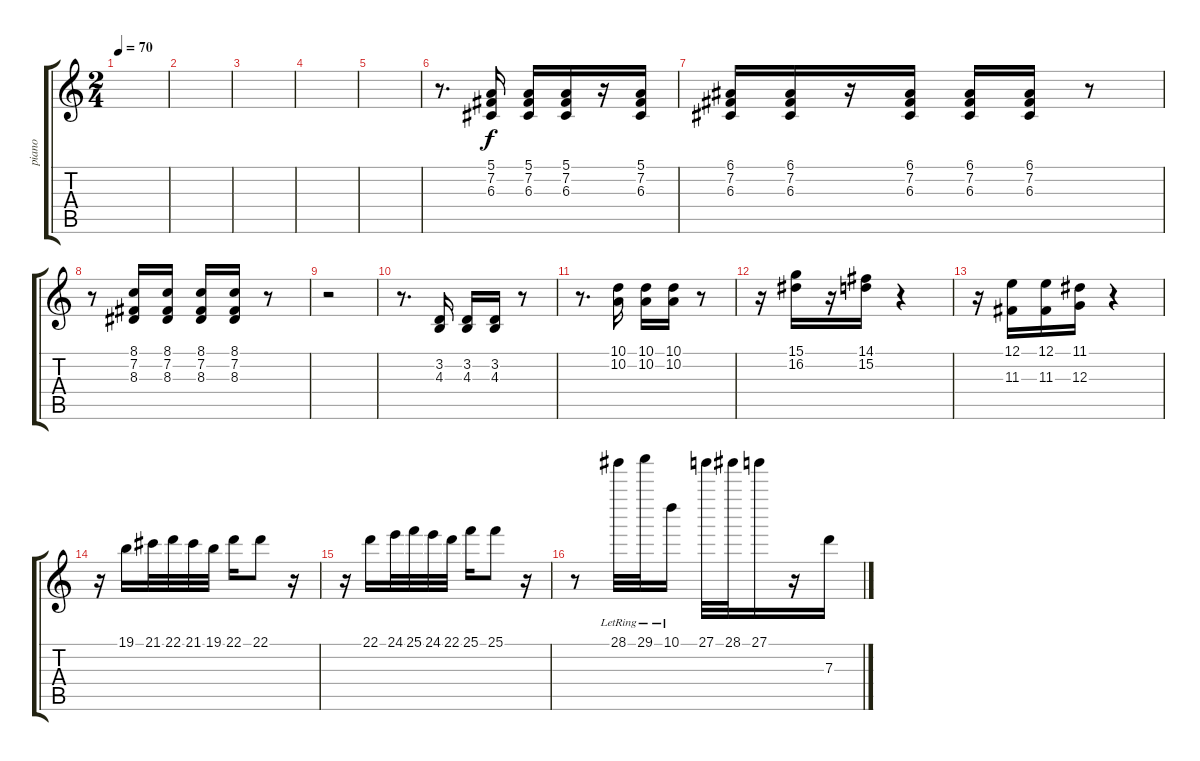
\track ("piano" "piano") {instrument acousticgrandpiano}
\staff {score tabs}
\tuning (E4 B3 G3 D3 A2 E2) {hide}
\ts (2 4)
\tempo 70
\clef g2
\ks c
|
|
|
|
|
r.8{d} (5.1 7.2 6.3).16 (5.1 7.2 6.3).16 (5.1 7.2 6.3).16 r.16 (5.1 7.2 6.3).16 |
(6.1 7.2 6.3).16 (6.1 7.2 6.3).16 r.16 (6.1 7.2 6.3).16 (6.1 7.2 6.3).16 (6.1 7.2 6.3).16 r.8 |
r.8 (8.1 7.2 8.3).16 (8.1 7.2 8.3).16 (8.1 7.2 8.3).16 (8.1 7.2 8.3).16 r.8 |
r.2 |
r.8{d} (3.2 4.3).16 (3.2 4.3).16 (3.2 4.3).16 r.8 |
r.8{d} (10.1 10.2).16 (10.1 10.2).16 (10.1 10.2).16 r.8 |
r.16 (15.1 16.2).16 r.16 (14.1 15.2).16 r.4 |
r.16 (12.1 11.3).16 (12.1 11.3).16 (11.1 12.3).16 r.4 |
r.16 19.1.16 21.1.32 22.1.32 21.1.32 19.1.32 22.1.16 22.1.8 r.16 |
r.16 22.1.16 24.1.32 25.1.32 24.1.32 22.1.32 25.1.16 25.1.8 r.16 |
r.8 28.1{lr}.32{ot 15mb} 29.1{lr}.32{ot 15mb} 10.1{lr}.16{ot 15mb} 27.1.32{ot 15mb} 28.1.32{ot 15mb} 27.1.16{ot 15mb} r.16{ot 15mb} 7.3.16{ot 15mb}
